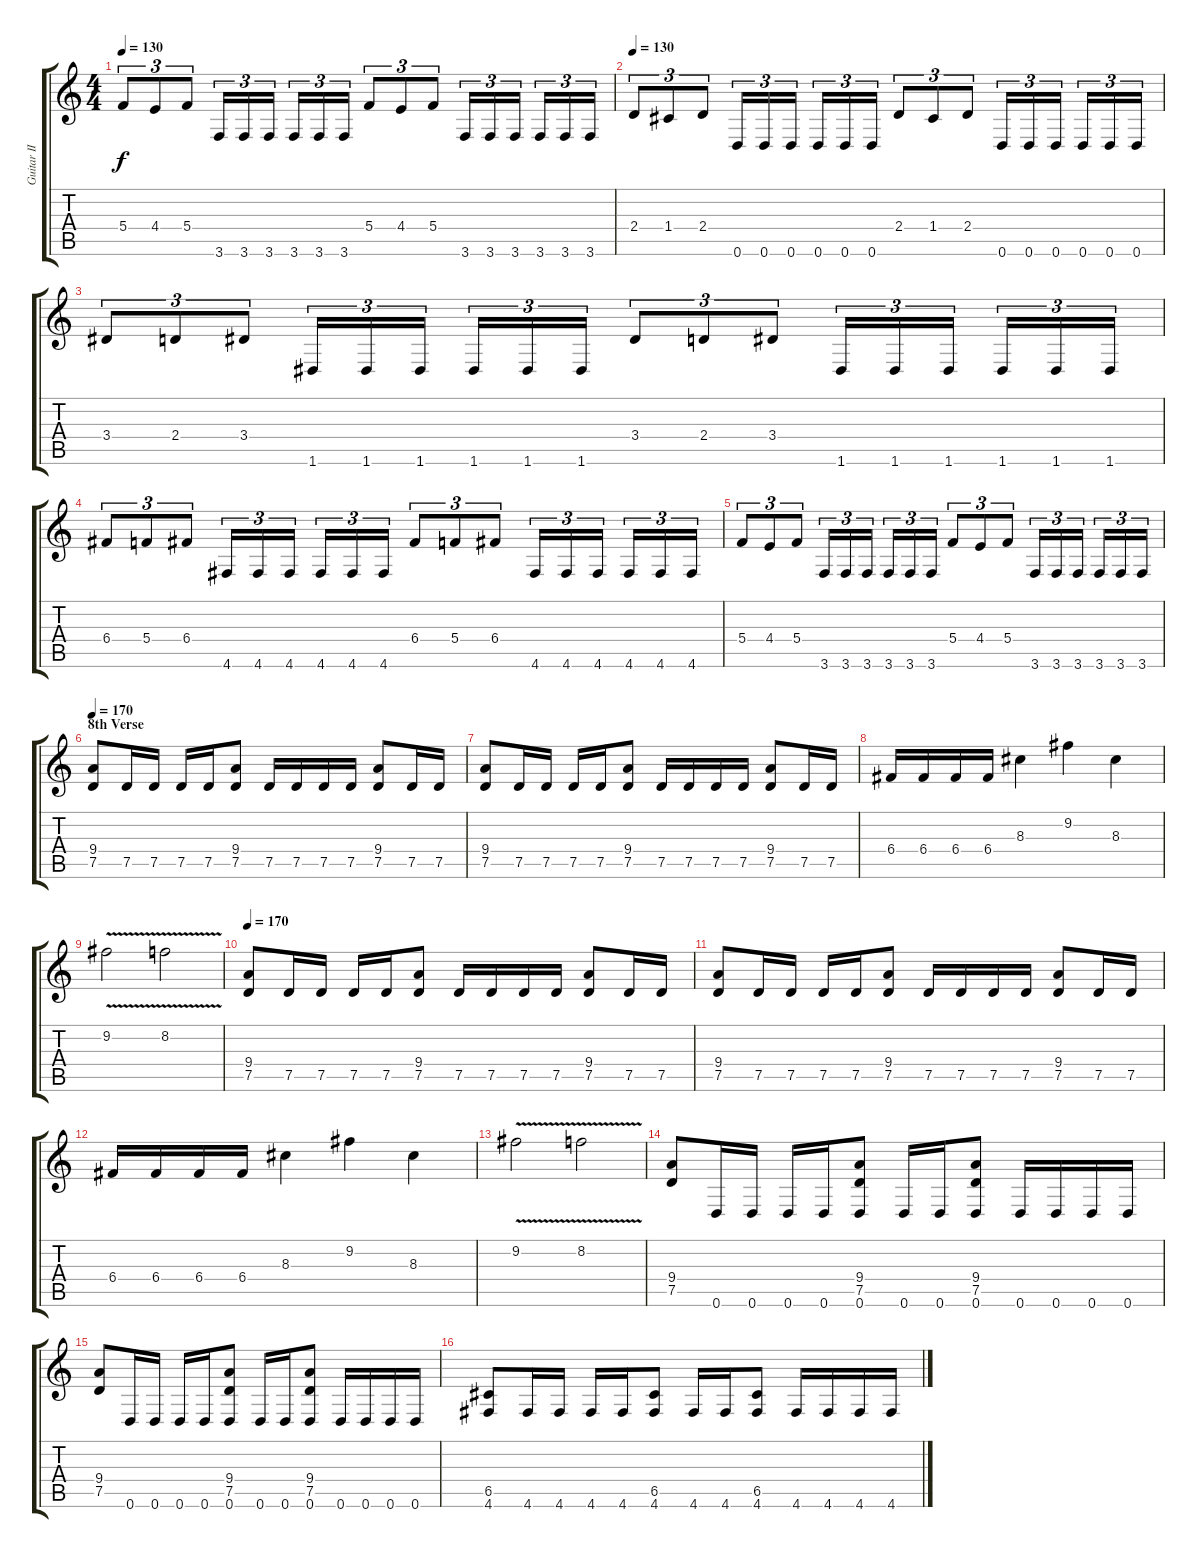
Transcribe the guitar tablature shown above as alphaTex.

\track ("Guitar II" "Guitar II") {instrument distortionguitar}
\staff {score tabs}
\tuning (D4 A3 F3 C3 G2 D2) {hide}
\ts (4 4)
\tempo 130
\clef g2
\ks c
5.4.8{tu (3 2) dy f} 4.4.8{tu (3 2)} 5.4.8{tu (3 2)} 3.6.16{tu (3 2)} 3.6.16{tu (3 2)} 3.6.16{tu (3 2)} 3.6.16{tu (3 2)} 3.6.16{tu (3 2)} 3.6.16{tu (3 2)} 5.4.8{tu (3 2)} 4.4.8{tu (3 2)} 5.4.8{tu (3 2)} 3.6.16{tu (3 2)} 3.6.16{tu (3 2)} 3.6.16{tu (3 2)} 3.6.16{tu (3 2)} 3.6.16{tu (3 2)} 3.6.16{tu (3 2)} |
\tempo 130
2.4.8{tu (3 2)} 1.4.8{tu (3 2)} 2.4.8{tu (3 2)} 0.6.16{tu (3 2)} 0.6.16{tu (3 2)} 0.6.16{tu (3 2)} 0.6.16{tu (3 2)} 0.6.16{tu (3 2)} 0.6.16{tu (3 2)} 2.4.8{tu (3 2)} 1.4.8{tu (3 2)} 2.4.8{tu (3 2)} 0.6.16{tu (3 2)} 0.6.16{tu (3 2)} 0.6.16{tu (3 2)} 0.6.16{tu (3 2)} 0.6.16{tu (3 2)} 0.6.16{tu (3 2)} |
3.4.8{tu (3 2)} 2.4.8{tu (3 2)} 3.4.8{tu (3 2)} 1.6.16{tu (3 2)} 1.6.16{tu (3 2)} 1.6.16{tu (3 2)} 1.6.16{tu (3 2)} 1.6.16{tu (3 2)} 1.6.16{tu (3 2)} 3.4.8{tu (3 2)} 2.4.8{tu (3 2)} 3.4.8{tu (3 2)} 1.6.16{tu (3 2)} 1.6.16{tu (3 2)} 1.6.16{tu (3 2)} 1.6.16{tu (3 2)} 1.6.16{tu (3 2)} 1.6.16{tu (3 2)} |
6.4.8{tu (3 2)} 5.4.8{tu (3 2)} 6.4.8{tu (3 2)} 4.6.16{tu (3 2)} 4.6.16{tu (3 2)} 4.6.16{tu (3 2)} 4.6.16{tu (3 2)} 4.6.16{tu (3 2)} 4.6.16{tu (3 2)} 6.4.8{tu (3 2)} 5.4.8{tu (3 2)} 6.4.8{tu (3 2)} 4.6.16{tu (3 2)} 4.6.16{tu (3 2)} 4.6.16{tu (3 2)} 4.6.16{tu (3 2)} 4.6.16{tu (3 2)} 4.6.16{tu (3 2)} |
5.4.8{tu (3 2)} 4.4.8{tu (3 2)} 5.4.8{tu (3 2)} 3.6.16{tu (3 2)} 3.6.16{tu (3 2)} 3.6.16{tu (3 2)} 3.6.16{tu (3 2)} 3.6.16{tu (3 2)} 3.6.16{tu (3 2)} 5.4.8{tu (3 2)} 4.4.8{tu (3 2)} 5.4.8{tu (3 2)} 3.6.16{tu (3 2)} 3.6.16{tu (3 2)} 3.6.16{tu (3 2)} 3.6.16{tu (3 2)} 3.6.16{tu (3 2)} 3.6.16{tu (3 2)} |
\section ("" "8th Verse")
\tempo 170
(9.4 7.5).8 7.5.16 7.5.16 7.5.16 7.5.16 (9.4 7.5).8 7.5.16 7.5.16 7.5.16 7.5.16 (9.4 7.5).8 7.5.16 7.5.16 |
(9.4 7.5).8 7.5.16 7.5.16 7.5.16 7.5.16 (9.4 7.5).8 7.5.16 7.5.16 7.5.16 7.5.16 (9.4 7.5).8 7.5.16 7.5.16 |
6.4.16 6.4.16 6.4.16 6.4.16 8.3.4 9.2.4 8.3.4 |
9.2{v}.2 8.2{v}.2 |
\tempo 170
(9.4 7.5).8 7.5.16 7.5.16 7.5.16 7.5.16 (9.4 7.5).8 7.5.16 7.5.16 7.5.16 7.5.16 (9.4 7.5).8 7.5.16 7.5.16 |
(9.4 7.5).8 7.5.16 7.5.16 7.5.16 7.5.16 (9.4 7.5).8 7.5.16 7.5.16 7.5.16 7.5.16 (9.4 7.5).8 7.5.16 7.5.16 |
6.4.16 6.4.16 6.4.16 6.4.16 8.3.4 9.2.4 8.3.4 |
9.2{v}.2 8.2{v}.2 |
(9.4 7.5).8 0.6.16 0.6.16 0.6.16 0.6.16 (9.4 7.5 0.6).8 0.6.16 0.6.16 (9.4 7.5 0.6).8 0.6.16 0.6.16 0.6.16 0.6.16 |
(9.4 7.5).8 0.6.16 0.6.16 0.6.16 0.6.16 (9.4 7.5 0.6).8 0.6.16 0.6.16 (9.4 7.5 0.6).8 0.6.16 0.6.16 0.6.16 0.6.16 |
(6.5 4.6).8 4.6.16 4.6.16 4.6.16 4.6.16 (6.5 4.6).8 4.6.16 4.6.16 (6.5 4.6).8 4.6.16 4.6.16 4.6.16 4.6.16
